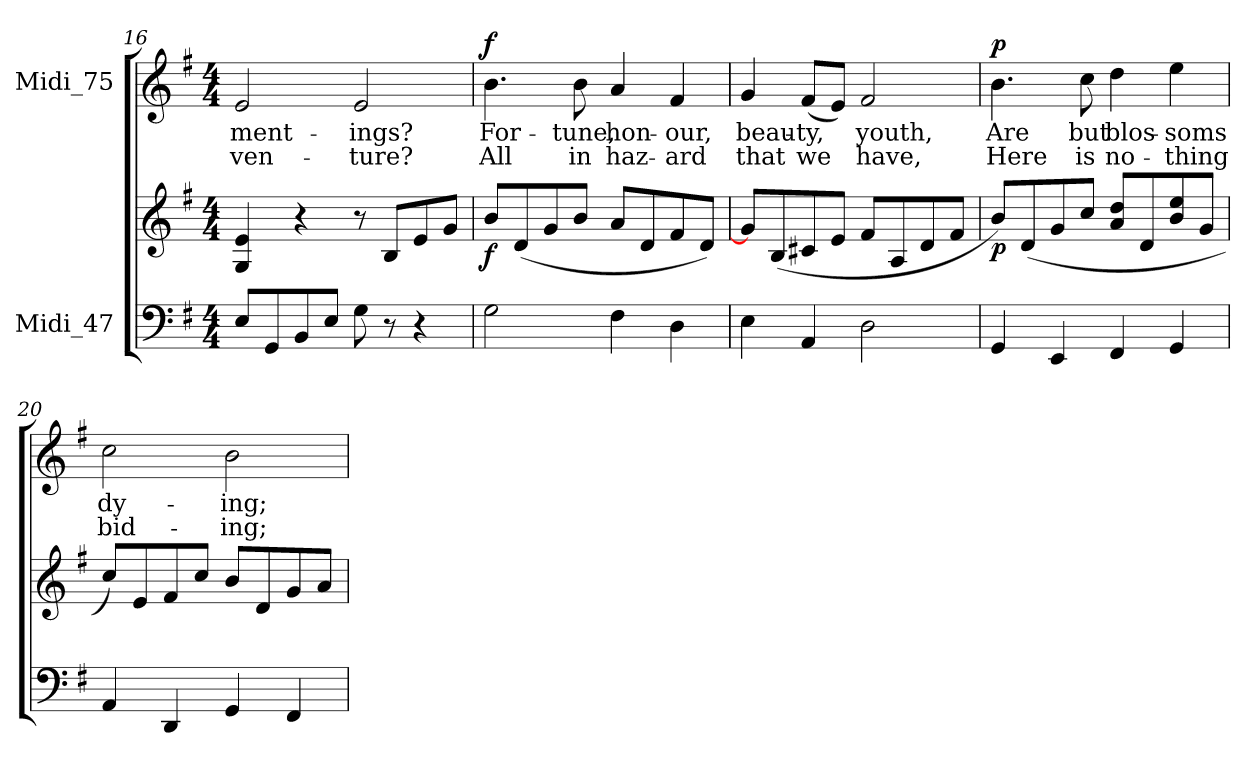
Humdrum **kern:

**kern	**kern	**dynam	**kern	**text	**text	**dynam
*part2	*part2	*part2	*part1	*part1	*part1	*part1
*staff3	*staff2	*staff2/3	*staff1	*staff1	*staff1	*staff1
*I"Midi_47	*	*	*I"Midi_75	*	*	*
*clefF4	*clefG2	*	*clefG2	*	*	*
*k[f#]	*k[f#]	*	*k[f#]	*	*	*
*G:	*G:	*	*G:	*	*	*
*M4/4	*M4/4	*	*M4/4	*	*	*
=16	=16	=16	=16	=16	=16	=16
*	*^	*	*	*	*	*
!	!	!	!	!	!LO:LY:b	!LO:LY:b	!
8EL	4G/ 4e/	2ryy	.	2e	-ment-	-ven-	.
8GG	.	.	.	.	.	.	.
8BB	4r	.	.	.	.	.	.
8EJ	.	.	.	.	.	.	.
!	!	!	!	!	!LO:LY:b	!LO:LY:b	!
8G	8r	2ryy	.	2e	-ings?	ture?	.
8r	8B/L	.	.	.	.	.	.
4r	8e/	.	.	.	.	.	.
.	8g/J	.	.	.	.	.	.
=17	=17	=17	=17	=17	=17	=17	=17
!	!	!	!LO:DY:b	!	!LO:LY:b	!LO:LY:b	!LO:DY:a
2G	8b/L	2ryy	f	4.b	For-	-All	f
.	(<8d/	.	.	.	.	.	.
.	8g/	.	.	.	.	.	.
!	!	!	!	!	!LO:LY:b	!LO:LY:b	!
.	8b/J	.	.	8b	tune,	in	.
!	!	!	!	!	!LO:LY:b	!LO:LY:b	!
4F#	8a/L	2ryy	.	4a	hon-	-haz-	.
.	8d/	.	.	.	.	.	.
!	!	!	!	!	!LO:LY:b	!LO:LY:b	!
4D	8f#/	.	.	4f#	-our,	ard	.
.	8d/J)	.	.	.	.	.	.
*	*v	*v	*	*	*	*	*
!!LO:LB:g=z
=18	=18	=18	=18	=18	=18	=18
!	!	!	!	!LO:LY:b	!LO:LY:b	!
4E	8gL]	.	4g	beau-	-that	.
.	(<8B	.	.	.	.	.
!	!	!	!	!LO:LY:b	!LO:LY:b	!
4AA	8c#X	.	(<8f#L	ty,	we	.
.	8eJ	.	8eJ)	.	.	.
!	!	!	!	!LO:LY:b	!LO:LY:b	!
2D	8f#L	.	2f#	youth,	have,	.
.	8A	.	.	.	.	.
.	8d	.	.	.	.	.
.	8f#J	.	.	.	.	.
=19	=19	=19	=19	=19	=19	=19
!	!	!LO:DY:b	!	!LO:LY:b	!LO:LY:b	!LO:DY:a
4GG	8bL)	p	4.b	Are	Here	p
.	(<8d	.	.	.	.	.
4EE	8g	.	.	.	.	.
!	!	!	!	!LO:LY:b	!LO:LY:b	!
.	8ccJ	.	8cc	but	is	.
!	!	!	!	!LO:LY:b	!LO:LY:b	!
4FF#	8a 8ddL	.	4dd	blos-	-no-	.
.	8d	.	.	.	.	.
!	!	!	!	!LO:LY:b	!LO:LY:b	!
4GG	8b 8ee	.	4ee	-soms	thing	.
.	8gJ	.	.	.	.	.
=20	=20	=20	=20	=20	=20	=20
!	!	!	!	!LO:LY:b	!LO:LY:b	!
4AA	8ccL)	.	2cc	dy-	-bid-	.
.	8e	.	.	.	.	.
4DD	8f#	.	.	.	.	.
.	8ccJ	.	.	.	.	.
!	!	!	!	!LO:LY:b	!LO:LY:b	!
4GG	8bL	.	2b	-ing;	ing;	.
.	8d	.	.	.	.	.
4FF#	8g	.	.	.	.	.
.	8aJ	.	.	.	.	.
=	=	=	=	=	=	=
*-	*-	*-	*-	*-	*-	*-
